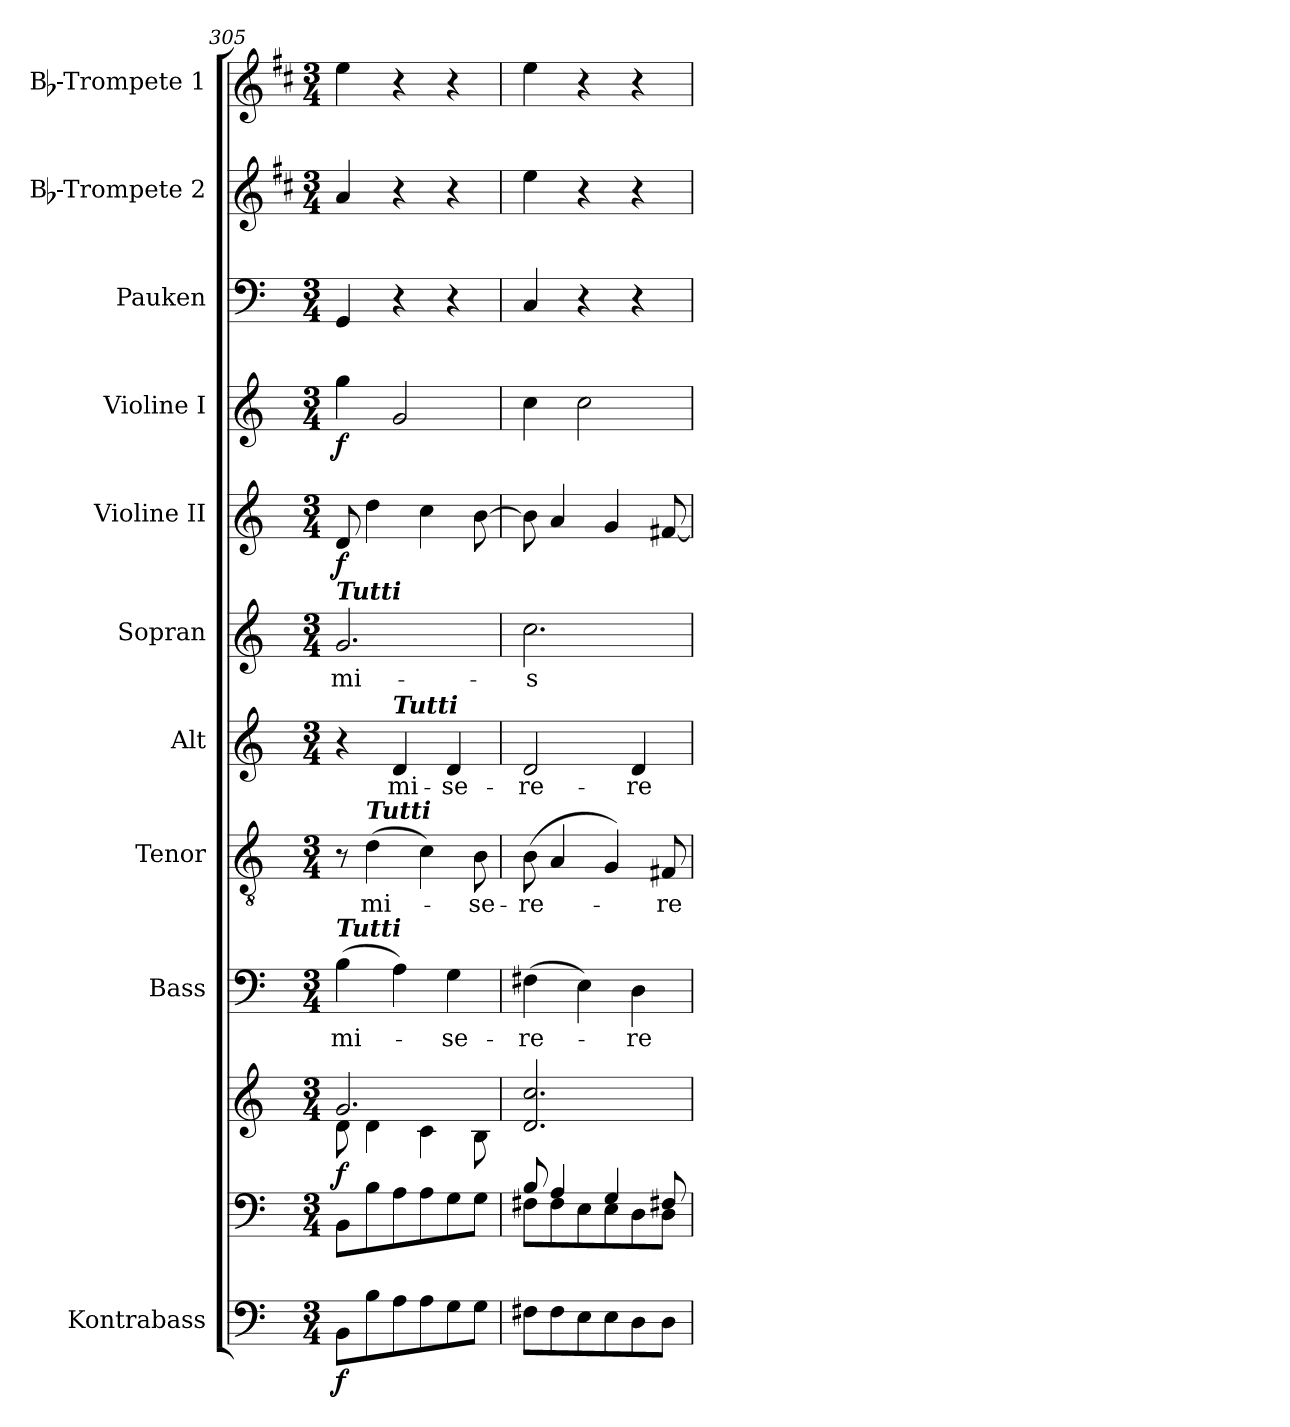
**kern	**dynam	**kern	**kern	**dynam	**kern	**text	**kern	**text	**kern	**text	**kern	**text	**kern	**dynam	**kern	**dynam	**kern	**kern	**kern
*part11	*part11	*part10	*part10	*part10	*part9	*part9	*part8	*part8	*part7	*part7	*part6	*part6	*part5	*part5	*part4	*part4	*part3	*part2	*part1
*staff12	*staff12	*staff11	*staff10	*staff10/11	*staff9	*staff9	*staff8	*staff8	*staff7	*staff7	*staff6	*staff6	*staff5	*staff5	*staff4	*staff4	*staff3	*staff2	*staff1
*I"Kontrabass	*	*	*	*	*I"Bass	*	*I"Tenor	*	*I"Alt	*	*I"Sopran	*	*I"Violine II	*	*I"Violine I	*	*I"Pauken	*I"Bb-Trompete 2	*I"Bb-Trompete 1
*I'Kb.	*	*	*	*	*I'B.	*	*I'T.	*	*I'A.	*	*I'S.	*	*I'Vl. II	*	*I'Vl. I	*	*I'Pk.	*I'Bb Trp. 2	*I'Bb Trp. 1
*clefF4	*	*clefF4	*clefG2	*	*clefF4	*	*clefGv2	*	*clefG2	*	*clefG2	*	*clefG2	*	*clefG2	*	*clefF4	*clefG2	*clefG2
*ITrd7c12	*	*	*	*	*	*	*	*	*	*	*	*	*	*	*	*	*	*ITrd1c2	*ITrd1c2
*k[]	*	*k[]	*k[]	*	*k[]	*	*k[]	*	*k[]	*	*k[]	*	*k[]	*	*k[]	*	*k[]	*k[]	*k[]
*C:	*	*C:	*C:	*	*C:	*	*C:	*	*C:	*	*C:	*	*C:	*	*C:	*	*C:	*C:	*C:
*M3/4	*	*M3/4	*M3/4	*	*M3/4	*	*M3/4	*	*M3/4	*	*M3/4	*	*M3/4	*	*M3/4	*	*M3/4	*M3/4	*M3/4
=305	=305	=305	=305	=305	=305	=305	=305	=305	=305	=305	=305	=305	=305	=305	=305	=305	=305	=305	=305
*	*	*	*^	*	*	*	*	*	*	*	*	*	*	*	*	*	*	*	*
!	!	!	!	!	!	!	!	!	!	!	!	!LO:TX:a:Bi:t=Tutti	!	!	!	!	!	!	!	!
!	!	!	!	!	!	!LO:TX:a:Bi:t=Tutti	!	!	!	!	!	!	!	!	!	!	!	!	!	!
!	!LO:DY:b	!	!	!	!LO:DY:b	!	!LO:LY:b	!	!	!	!	!	!LO:LY:b	!	!LO:DY:b	!	!LO:DY:b	!	!	!
8BBB\L	f	8BB\L	2.g/	8d\	f	(>4B\	mi-	8r	.	4r	.	2.g/	mi-	8d/	f	4gg\	f	4GG/	4g/	4dd\
!	!	!	!	!	!	!	!	!LO:TX:a:Bi:t=Tutti	!	!	!	!	!	!	!	!	!	!	!	!
!	!	!	!	!	!	!	!	!	!LO:LY:b	!	!	!	!	!	!	!	!	!	!	!
8BB\	.	8B\	.	4d\	.	.	.	(>4d\	mi-	.	.	.	.	4dd\	.	.	.	.	.	.
!	!	!	!	!	!	!	!	!	!	!LO:TX:a:Bi:t=Tutti	!	!	!	!	!	!	!	!	!	!
!	!	!	!	!	!	!	!	!	!	!	!LO:LY:b	!	!	!	!	!	!	!	!	!
8AA\	.	8A\	.	.	.	4A\)	.	.	.	4d/	mi-	.	.	.	.	2g/	.	4r	4r	4r
8AA\	.	8A\	.	4c\	.	.	.	4c\)	.	.	.	.	.	4cc\	.	.	.	.	.	.
!	!	!	!	!	!	!	!LO:LY:b	!	!	!	!LO:LY:b	!	!	!	!	!	!	!	!	!
8GG\	.	8G\	.	.	.	4G\	-se-	.	.	4d/	-se-	.	.	.	.	.	.	4r	4r	4r
!	!	!	!	!	!	!	!	!	!LO:LY:b	!	!	!	!	!	!	!	!	!	!	!
8GG\J	.	8G\J	.	8B\	.	.	.	8B\	-se-	.	.	.	.	[8b\	.	.	.	.	.	.
=306	=306	=306	=306	=306	=306	=306	=306	=306	=306	=306	=306	=306	=306	=306	=306	=306	=306	=306	=306	=306
*	*	*^	*	*	*	*	*	*	*	*	*	*	*	*	*	*	*	*	*	*
!	!	!	!	!	!	!	!	!LO:LY:b	!	!LO:LY:b	!	!LO:LY:b	!	!LO:LY:b	!	!	!	!	!	!	!
*	*	*	*	*v	*v	*	*	*	*	*	*	*	*	*	*	*	*	*	*	*	*
8FF#X\L	.	8B/	8F#X\L	2.d/ 2.cc/	.	(>4F#X\	-re-	(>8B\	-re-	2d/	-re-	2.cc\	-s-	8b\]	.	4cc\	.	4C/	4dd\	4dd\
8FF#\	.	4A/	8F#\	.	.	.	.	4A/	.	.	.	.	.	4a/	.	.	.	.	.	.
8EE\	.	.	8E\	.	.	4E\)	.	.	.	.	.	.	.	.	.	2cc\	.	4r	4r	4r
8EE\	.	4G/	8E\	.	.	.	.	4G/)	.	.	.	.	.	4g/	.	.	.	.	.	.
!	!	!	!	!	!	!	!LO:LY:b	!	!	!	!LO:LY:b	!	!	!	!	!	!	!	!	!
8DD\	.	.	8D\	.	.	4D\	-re	.	.	4d/	-re	.	.	.	.	.	.	4r	4r	4r
!	!	!	!	!	!	!	!	!	!LO:LY:b	!	!	!	!	!	!	!	!	!	!	!
8DD\J	.	8F#X/	8D\J	.	.	.	.	8F#X/	-re	.	.	.	.	[8f#X/	.	.	.	.	.	.
*	*	*v	*v	*	*	*	*	*	*	*	*	*	*	*	*	*	*	*	*	*
=	=	=	=	=	=	=	=	=	=	=	=	=	=	=	=	=	=	=	=
*-	*-	*-	*-	*-	*-	*-	*-	*-	*-	*-	*-	*-	*-	*-	*-	*-	*-	*-	*-
